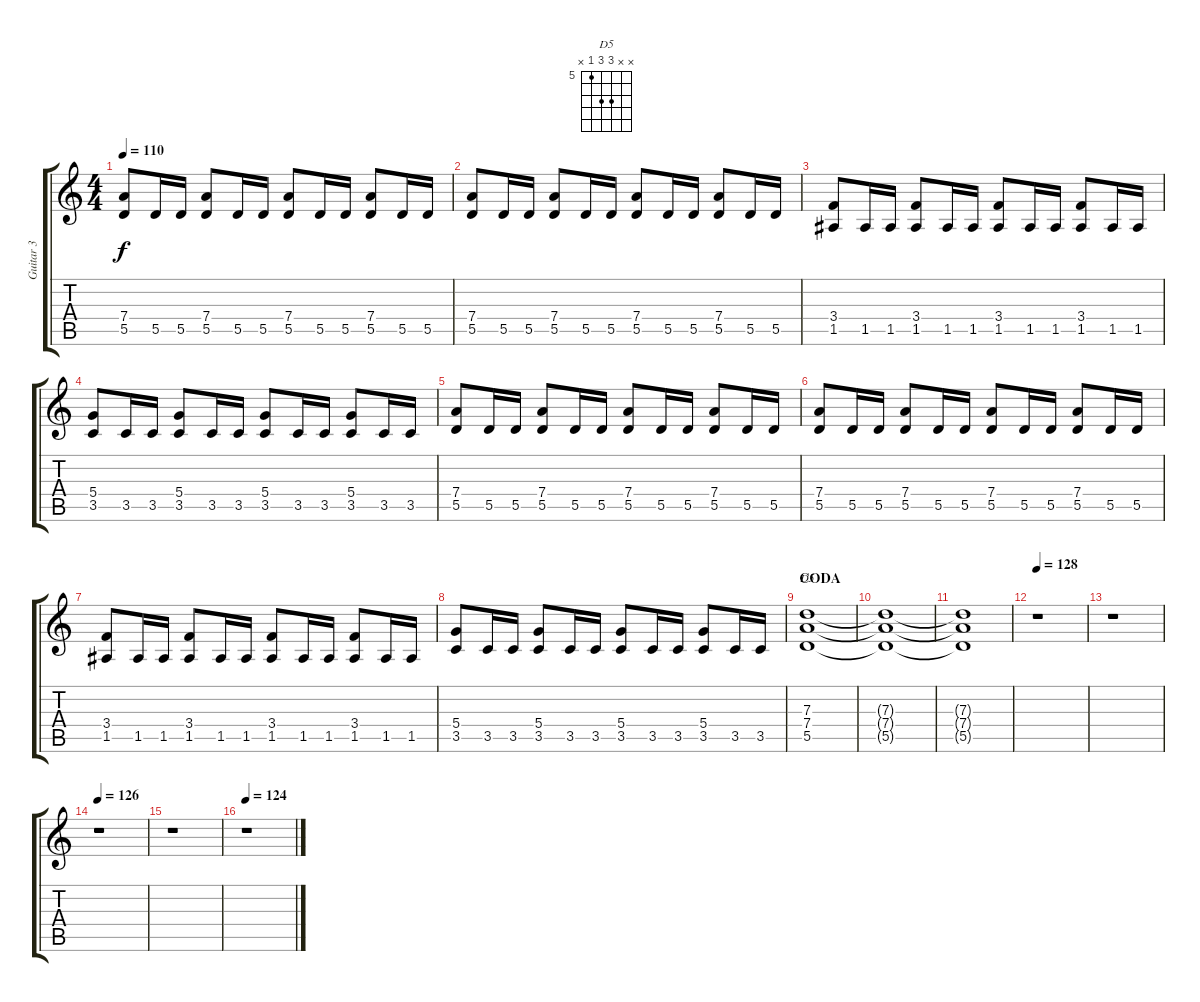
\track ("Guitar 3" "Guitar 3") {instrument distortionguitar}
\staff {score tabs}
\tuning (E4 B3 G3 D3 A2 E2) {hide}
\chord ("D5" x x 7 7 5 x) {firstfret 5}
\ts (4 4)
\tempo 110
\clef g2
\ks c
(7.4 5.5).8{dy f} 5.5.16 5.5.16 (7.4 5.5).8 5.5.16 5.5.16 (7.4 5.5).8 5.5.16 5.5.16 (7.4 5.5).8 5.5.16 5.5.16 |
(7.4 5.5).8 5.5.16 5.5.16 (7.4 5.5).8 5.5.16 5.5.16 (7.4 5.5).8 5.5.16 5.5.16 (7.4 5.5).8 5.5.16 5.5.16 |
(3.4 1.5).8 1.5.16 1.5.16 (3.4 1.5).8 1.5.16 1.5.16 (3.4 1.5).8 1.5.16 1.5.16 (3.4 1.5).8 1.5.16 1.5.16 |
(5.4 3.5).8 3.5.16 3.5.16 (5.4 3.5).8 3.5.16 3.5.16 (5.4 3.5).8 3.5.16 3.5.16 (5.4 3.5).8 3.5.16 3.5.16 |
(7.4 5.5).8 5.5.16 5.5.16 (7.4 5.5).8 5.5.16 5.5.16 (7.4 5.5).8 5.5.16 5.5.16 (7.4 5.5).8 5.5.16 5.5.16 |
(7.4 5.5).8 5.5.16 5.5.16 (7.4 5.5).8 5.5.16 5.5.16 (7.4 5.5).8 5.5.16 5.5.16 (7.4 5.5).8 5.5.16 5.5.16 |
(3.4 1.5).8 1.5.16 1.5.16 (3.4 1.5).8 1.5.16 1.5.16 (3.4 1.5).8 1.5.16 1.5.16 (3.4 1.5).8 1.5.16 1.5.16 |
(5.4 3.5).8 3.5.16 3.5.16 (5.4 3.5).8 3.5.16 3.5.16 (5.4 3.5).8 3.5.16 3.5.16 (5.4 3.5).8 3.5.16 3.5.16 |
\section ("" "CODA")
(7.3 7.4 5.5).1{ch "D5"} |
(7.3{t} 7.4{t} 5.5{t}).1 |
(7.3{t} 7.4{t} 5.5{t}).1 |
\tempo 128
r.1 |
r.1 |
\tempo 126
r.1 |
r.1 |
\tempo 124
r.1
